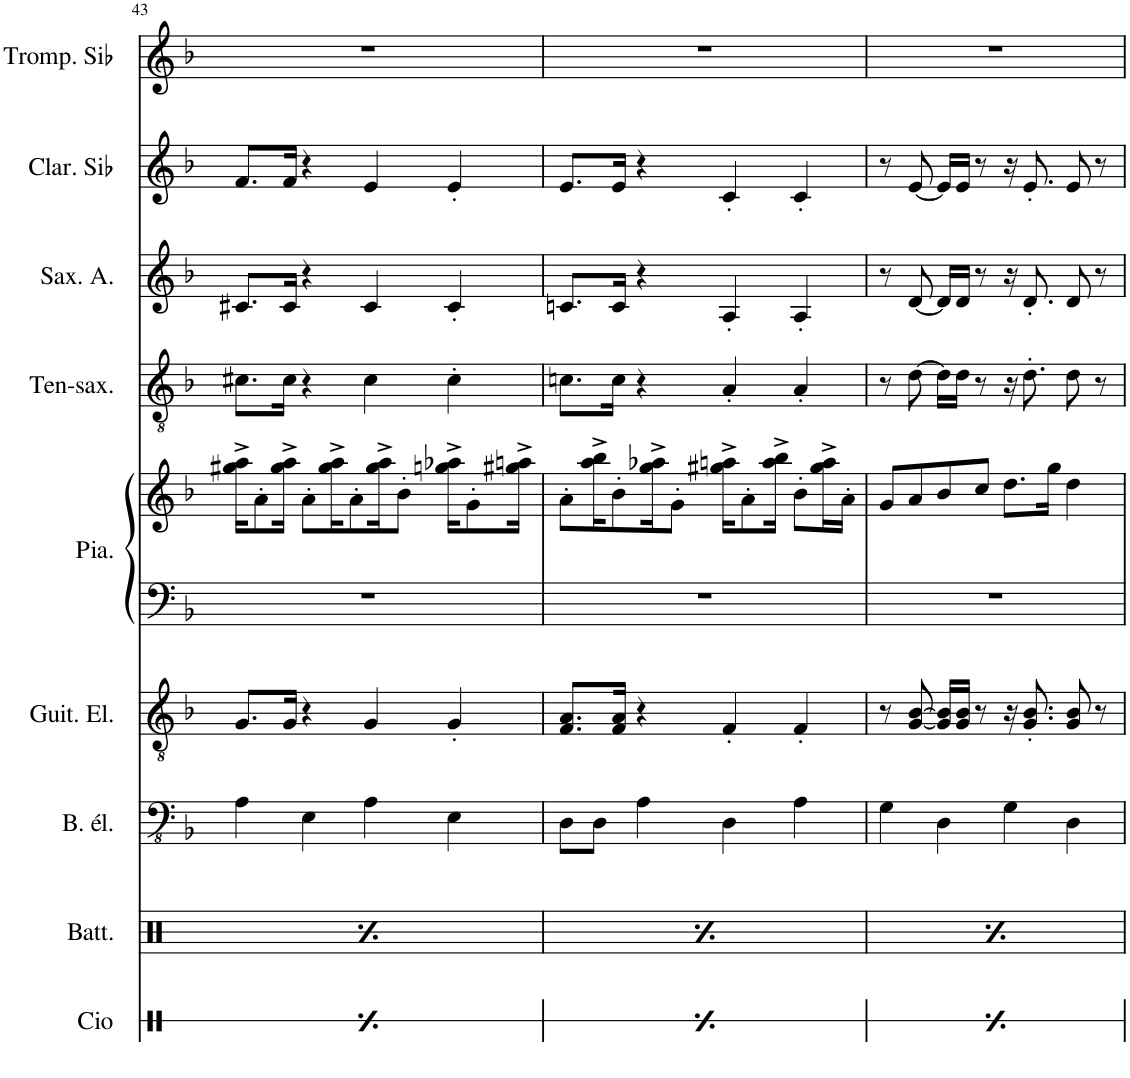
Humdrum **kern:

**kern	**kern	**kern	**kern	**kern	**kern	**kern	**kern	**kern	**kern	**kern
*part10	*part9	*part8	*part7	*part6	*part5	*part5	*part4	*part3	*part2	*part1
*staff11	*staff10	*staff9	*staff8	*staff7	*staff6	*staff5	*staff4	*staff3	*staff2	*staff1
*I"Congas	*I"Batterie	*I"Trombon	*I"Basse électrique	*I"Guitare électrique	*I"Piano	*	*I"Tenorsaxofon	*I"Saxophone Alto	*I"Clarinette en Sib	*I"Trompette en Sib
*	*I'Batt.	*I'Tbn.	*I'B. él.	*I'Guit. El.	*I'Pia.	*	*I'Ten-sax.	*I'Sax. A.	*I'Clar. Sib	*I'Tromp. Sib
!!LO:PB:g=z
*clefX	*clefX	*clefF4	*clefFv4	*clefGv2	*clefF4	*clefG2	*clefGv2	*clefG2	*clefG2	*clefG2
*	*	*	*	*	*	*	*Trd8c14	*Trd5c9	*Trd1c2	*Trd1c2
*k[]	*k[]	*k[b-]	*k[b-]	*k[b-]	*k[b-]	*k[b-]	*k[b-]	*k[b-]	*k[b-]	*k[b-]
*M4/4	*M4/4	*M4/4	*M4/4	*M4/4	*M4/4	*M4/4	*M4/4	*M4/4	*M4/4	*M4/4
=43	=43	=43	=43	=43	=43	=43	=43	=43	=43	=43
*	*^	*	*	*	*	*	*	*	*	*
16Rd/LL	16Rgg/LL	4Rf\	4A	4AA\	8.G/L	1r	16gg#X\^ 16aa\^KL	8.c#X\L	8.c#X/L	8.f/L	1r
16Re/	16Rgg/	.	.	.	.	.	8a'\	.	.	.	.
16Rf/	16Rff/	.	.	.	.	.	.	.	.	.	.
16Rd/JJ	16Rgg/JJ	.	.	.	16G/Jk	.	16gg#\^ 16aa\^Jk	16c#\Jk	16c#/Jk	16f/Jk	.
16Re/LL	16Rgg/LL	4Rf\	4E	4EE\	4r	.	8a'\L	4r	4r	4r	.
16Rd/	16Rgg/	.	.	.	.	.	.	.	.	.	.
16Rf/	16Rff/	.	.	.	.	.	16gg#\^ 16aa\^K	.	.	.	.
16Re/JJ	16Rgg/JJ	.	.	.	.	.	8a'\	.	.	.	.
16Rd/LL	16Rgg/LL	4Rf\	4A	4AA\	4G/	.	.	4c#\	4c#/	4e/	.
16Rd/	16Rgg/	.	.	.	.	.	16gg#\^ 16aa\^K	.	.	.	.
16Rf/	16Rff/	.	.	.	.	.	8b-'\J	.	.	.	.
16Rd/JJ	16Rgg/JJ	.	.	.	.	.	.	.	.	.	.
16Re/LL	16Rgg/LL	4Rf\	4E	4EE\	4G'/	.	16ggn\^ 16aa-X\^KL	4c#'\	4c#'/	4e'/	.
16Rd/	16Rgg/	.	.	.	.	.	8g'\	.	.	.	.
16Rf/	16Rff/	.	.	.	.	.	.	.	.	.	.
16Rd/JJ	16Rgg/JJ	.	.	.	.	.	16gg#X\^ 16aan\^Jk	.	.	.	.
=44	=44	=44	=44	=44	=44	=44	=44	=44	=44	=44	=44
16Rd/LL	16Rgg/LL	4Rf\	8D\L	8DD\L	8.F/ 8.A/L	1r	8a'\L	8.cn\L	8.cn/L	8.e/L	1r
16Re/	16Rgg/	.	.	.	.	.	.	.	.	.	.
16Rf/	16Rff/	.	8D\J	8DD\J	.	.	16aa\^ 16bb-\^K	.	.	.	.
16Rd/JJ	16Rgg/JJ	.	.	.	16F/ 16A/Jk	.	8b-'\	16c\Jk	16c/Jk	16e/Jk	.
16Re/LL	16Rgg/LL	4Rf\	4A	4AA\	4r	.	.	4r	4r	4r	.
16Rd/	16Rgg/	.	.	.	.	.	16gg\^ 16aa-X\^K	.	.	.	.
16Rf/	16Rff/	.	.	.	.	.	8g'\J	.	.	.	.
16Re/JJ	16Rgg/JJ	.	.	.	.	.	.	.	.	.	.
16Rd/LL	16Rgg/LL	4Rf\	4D	4DD\	4F'/	.	16gg#X\^ 16aan\^KL	4A'/	4A'/	4c'/	.
16Rd/	16Rgg/	.	.	.	.	.	8a'\	.	.	.	.
16Rf/	16Rff/	.	.	.	.	.	.	.	.	.	.
16Rd/JJ	16Rgg/JJ	.	.	.	.	.	16aa\^ 16bb-\^Jk	.	.	.	.
16Re/LL	16Rgg/LL	4Rf\	4A	4AA\	4F'/	.	8b-'\L	4A'/	4A'/	4c'/	.
16Rd/	16Rgg/	.	.	.	.	.	.	.	.	.	.
16Rf/	16Rff/	.	.	.	.	.	16gg#\^ 16aa\^L	.	.	.	.
16Rd/JJ	16Rgg/JJ	.	.	.	.	.	16a'\JJ	.	.	.	.
=45	=45	=45	=45	=45	=45	=45	=45	=45	=45	=45	=45
16Rd/LL	16Rgg/LL	4Rf\	4G	4GG\	8r	1r	8g/L	8r	8r	8r	1r
16Re/	16Rgg/	.	.	.	.	.	.	.	.	.	.
16Rf/	16Rff/	.	.	.	[8G/ [8B-/	.	8a/	[8d\	[8d/	[8e/	.
16Rd/JJ	16Rgg/JJ	.	.	.	.	.	.	.	.	.	.
16Re/LL	16Rgg/LL	4Rf\	4D	4DD\	16G/] 16B-/]LL	.	8b-/	16d\LL]	16d/LL]	16e/LL]	.
16Rd/	16Rgg/	.	.	.	16G/ 16B-/JJ	.	.	16d\JJ	16d/JJ	16e/JJ	.
16Rf/	16Rff/	.	.	.	8r	.	8cc/J	8r	8r	8r	.
16Re/JJ	16Rgg/JJ	.	.	.	.	.	.	.	.	.	.
16Rd/LL	16Rgg/LL	4Rf\	4G	4GG\	16r	.	8.dd\L	16r	16r	16r	.
16Rd/	16Rgg/	.	.	.	8.G/' 8.B-/'	.	.	8.d'\	8.d'/	8.e'/	.
16Rf/	16Rff/	.	.	.	.	.	.	.	.	.	.
16Rd/JJ	16Rgg/JJ	.	.	.	.	.	16gg\Jk	.	.	.	.
16Re/LL	16Rgg/LL	4Rf\	4D	4DD\	8G/ 8B-/	.	4dd\	8d\	8d/	8e/	.
16Rd/	16Rgg/	.	.	.	.	.	.	.	.	.	.
16Rf/	16Rff/	.	.	.	8r	.	.	8r	8r	8r	.
16Rd/JJ	16Rgg/JJ	.	.	.	.	.	.	.	.	.	.
*	*v	*v	*	*	*	*	*	*	*	*	*
=	=	=	=	=	=	=	=	=	=	=
*-	*-	*-	*-	*-	*-	*-	*-	*-	*-	*-
